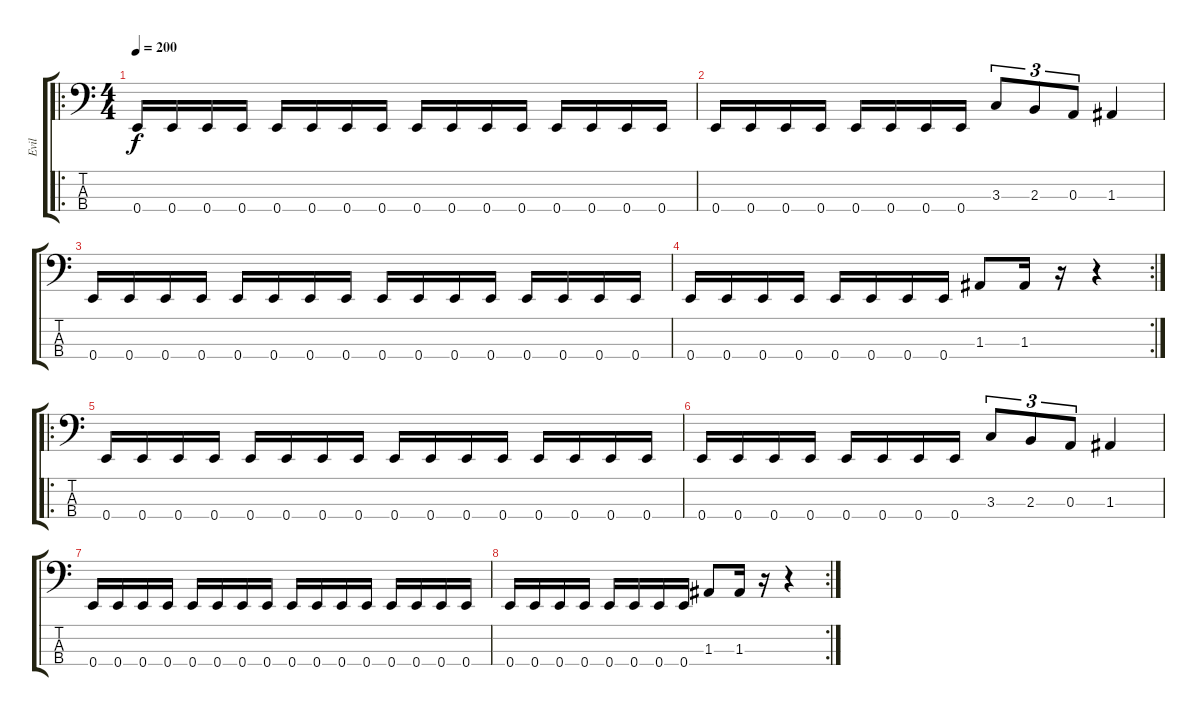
\track ("Evil" "Evil") {instrument slapbass2}
\staff {score tabs}
\tuning (G2 D2 A1 E1) {hide}
\ro
\ts (4 4)
\tempo 200
\clef f4
\ks c
0.4.16{dy f} 0.4.16 0.4.16 0.4.16 0.4.16 0.4.16 0.4.16 0.4.16 0.4.16 0.4.16 0.4.16 0.4.16 0.4.16 0.4.16 0.4.16 0.4.16 |
0.4.16 0.4.16 0.4.16 0.4.16 0.4.16 0.4.16 0.4.16 0.4.16 3.3.8{tu (3 2)} 2.3.8{tu (3 2)} 0.3.8{tu (3 2)} 1.3.4 |
0.4.16 0.4.16 0.4.16 0.4.16 0.4.16 0.4.16 0.4.16 0.4.16 0.4.16 0.4.16 0.4.16 0.4.16 0.4.16 0.4.16 0.4.16 0.4.16 |
\rc 2
0.4.16 0.4.16 0.4.16 0.4.16 0.4.16 0.4.16 0.4.16 0.4.16 1.3.8 1.3.16 r.16 r.4 |
\ro
0.4.16 0.4.16 0.4.16 0.4.16 0.4.16 0.4.16 0.4.16 0.4.16 0.4.16 0.4.16 0.4.16 0.4.16 0.4.16 0.4.16 0.4.16 0.4.16 |
0.4.16 0.4.16 0.4.16 0.4.16 0.4.16 0.4.16 0.4.16 0.4.16 3.3.8{tu (3 2)} 2.3.8{tu (3 2)} 0.3.8{tu (3 2)} 1.3.4 |
0.4.16 0.4.16 0.4.16 0.4.16 0.4.16 0.4.16 0.4.16 0.4.16 0.4.16 0.4.16 0.4.16 0.4.16 0.4.16 0.4.16 0.4.16 0.4.16 |
\rc 2
0.4.16 0.4.16 0.4.16 0.4.16 0.4.16 0.4.16 0.4.16 0.4.16 1.3.8 1.3.16 r.16 r.4
